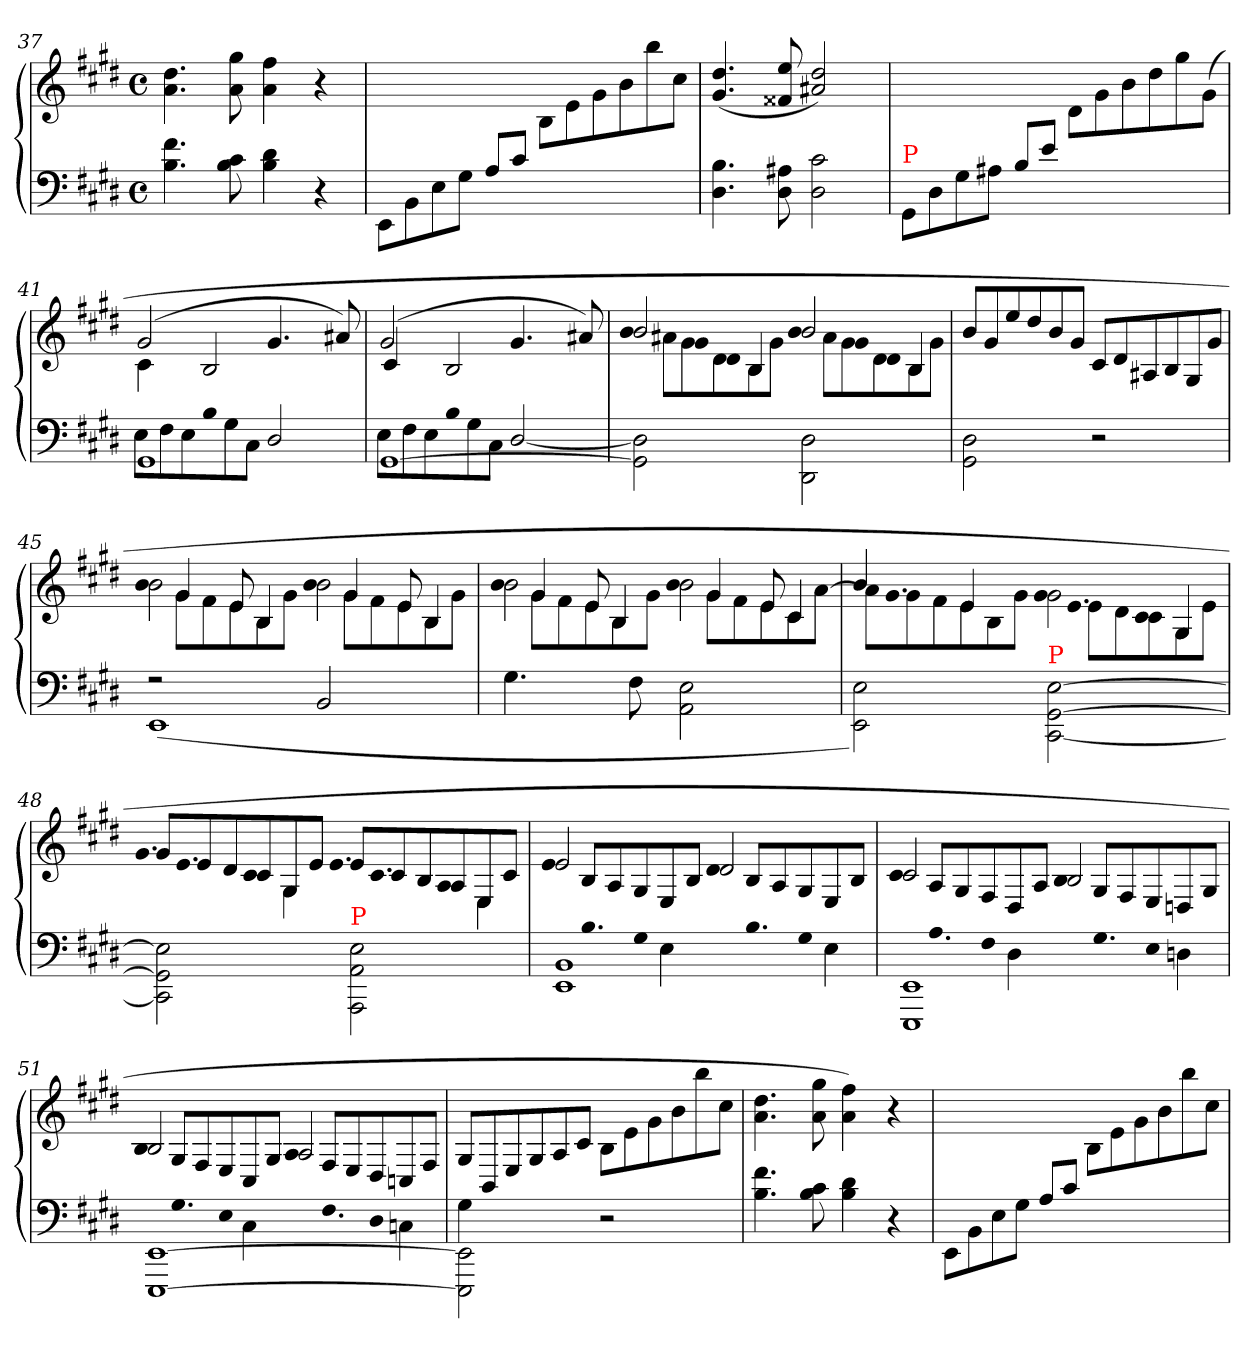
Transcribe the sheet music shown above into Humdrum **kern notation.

**kern	**kern
*part1	*part1
*staff2	*staff1
*clefF4	*clefG2
*k[f#c#g#d#]	*k[f#c#g#d#]
*M4/4	*M4/4
*met(c)	*met(c)
=37	=37
4.f# 4.B	4.dd# 4.a
8c# 8B	8gg# 8a
4d# 4B	4ff# 4a
4r	4r
=38	=38
*Xtuplet	*
12EE\L)	2ryy
12BB	.
12E	.
12G#J	.
12A/L	.
12c#J	.
*	*Xtuplet
2ryy	12BL
.	12e
.	12g#
.	12b
.	12bb
.	(>12cc#J
=39	=39
4.B 4.D#	(>4.dd#/ 4.g#/
8A#X 8D#	8ee/ 8f##X/
2c# 2D#	2dd#/ 2a#X/)
=40	=40
!LO:TX:a:color=red:t=P	!
12GG#\L)	2ryy
12D#\	.
12G#\	.
12A#X\J	.
12B/L	.
12e/J	.
2ryy	12d#L
.	12g#
.	12b
.	12dd#
.	12gg#
.	(>12g#J
=41	=41
*^	*^
1GG#	12EL	(>2g#	4c#
.	12F#	.	.
.	12E	.	.
!	!LO:N:vis=2	!	!
.	12B	.	2B/
.	12G#	.	.
.	12C#J	.	.
.	2D#/	4.g#	.
.	.	.	4ryy
.	.	8a#X)	.
=42	=42	=42	=42
[1GG#	12EL	(>2g#	4c#/
.	12F#	.	.
.	12E	.	.
!	!LO:N:vis=2	!	!
.	12B	.	2B/
.	12G#	.	.
.	12C#J	.	.
.	[2D#/	4.g#	.
.	.	.	4ryy
.	.	8a#X)	.
*v	*v	*	*
=43	=43	=43
*	*	*^
!	!	!	!LO:N:vis=2
2D#]\ 2GG#]\	2b/	6ryy	(>12b\
.	.	.	12a#X\L
!	!	!LO:N:vis=4	!
.	.	12g#/	12g#\
!	!	!LO:N:vis=4	!
.	.	12d#/	12d#\
.	.	4B/	12B\
.	.	.	12g#\J
!	!	!	!LO:N:vis=2
2D#\ 2DD#\	2b	.	12b\
.	.	12ryy	12a#\L
!	!	!LO:N:vis=4	!
.	.	12g#/	12g#\
!	!	!LO:N:vis=4	!
.	.	12d#/	12d#\
.	.	6B/	12B\
.	.	.	12g#\J
*	*v	*v	*v
=44	=44
2D#\ 2GG#\	12b/L
.	12g#
.	12ee
.	12dd#
.	12b
.	12g#J
2r	12c#L
.	12d#
.	12A#X/
.	12B/
.	12G#/
.	12g#J
=45	=45
*^	*^
*	*	*	*^
!	!	!	!	!LO:N:vis=2
2r	(>1EE	12ryy	2b	12b\
.	.	6g#/	.	12g#\L
.	.	.	.	12f#\
.	.	12e/	.	12e\
.	.	4B/	.	12B\
.	.	.	.	12g#\J
!	!	!	!	!LO:N:vis=2
2BB	.	.	2b	12b\
.	.	6g#/	.	12g#\L
.	.	.	.	12f#\
.	.	12e/	.	12e\
.	.	6B/	.	12B\
.	.	.	.	12g#\J
*v	*v	*	*	*
=46	=46	=46	=46
!	!	!	!LO:N:vis=2
4.G#	12ryy	2b	12b\
.	6g#/	.	12g#\L
.	.	.	12f#\
.	12e/	.	12e\
.	4B/	.	12B\
8F#	.	.	.
.	.	.	12g#\J
!	!	!	!LO:N:vis=2
2E\ 2AA\	.	2b	12b\
.	6g#/	.	12g#\L
.	.	.	12f#\
.	12e/	.	12e\
.	6c#/	.	12c#\
.	.	.	[12a\J
=47	=47	=47	=47
2E\ 2EE\)	4b	12aL]	12ryy
!	!	!	!LO:N:vis=4.
.	.	12g#	6g#/
.	.	12f#	.
.	4ryy	12e	4e/
.	.	12B	.
.	.	12g#J	.
!LO:TX:a:color=red:t=P	!	!	!
!	!	!LO:N:vis=2	!
[2E\ [2GG#\ [2CC#\	2g#\	12g#	12ryy
!	!	!	!LO:N:vis=4.
.	.	12eL	6e/
.	.	12d#	.
!	!	!	!LO:N:vis=4
.	.	12c#	12c#/
.	.	12G#	6G#/
.	.	12eJ	.
*	*	*v	*v
=48	=48	=48
!	!	!LO:N:vis=4.
2E]\ 2GG#]\ 2CC#]\	12g#L	12g#
!	!	!LO:N:vis=4.
.	12e	6e
.	12d#	.
!	!	!LO:N:vis=4
.	12c#	12c#
.	12G#/	6G#\
.	12eJ	.
!LO:TX:a:color=red:t=P	!	!
!	!	!LO:N:vis=4.
2E\ 2AA\ 2AAA\	12eL	12e
!	!	!LO:N:vis=4.
.	12c#	6c#
.	12B	.
!	!	!LO:N:vis=4
.	12A/	12A\
.	12E/	6E\
.	12c#J	.
=49	=49	=49
*^	*	*
!	!	!	!LO:N:vis=2
1BB 1EE	12ryy	2e/	12e\
!	!LO:N:vis=4.	!	!
.	6B\	.	12B/L
.	.	.	12A/
!	!LO:N:vis=4	!	!
.	12G#\	.	12G#/
.	4E\	.	12E/
.	.	.	12B/J
!	!	!	!LO:N:vis=2
.	.	2d#/	12d#\
!	!LO:N:vis=4.	!	!
.	6B\	.	12B/L
.	.	.	12A/
!	!LO:N:vis=4	!	!
.	12G#\	.	12G#/
.	6E\	.	12E/
.	.	.	12B/J
=50	=50	=50	=50
!	!	!	!LO:N:vis=2
1EE 1EEE	12ryy	2c#/	12c#\
!	!LO:N:vis=4.	!	!
.	6A\	.	12A/L
.	.	.	12G#/
!	!LO:N:vis=4	!	!
.	12F#\	.	12F#/
.	4D#\	.	12D#/
.	.	.	12A/J
!	!	!	!LO:N:vis=2
.	.	2B/	12B\
!	!LO:N:vis=4.	!	!
.	6G#\	.	12G#/L
.	.	.	12F#/
!	!LO:N:vis=4	!	!
.	12E\	.	12E/
.	6Dn\	.	12Dn/
.	.	.	12G#/J
=51	=51	=51	=51
!	!	!	!LO:N:vis=2
[1EE [1EEE	12ryy	2B/	12B\
!	!LO:N:vis=4.	!	!
.	6G#\	.	12G#/L
.	.	.	12F#/
!	!LO:N:vis=4	!	!
.	12E\	.	12E/
.	4C#\	.	12C#/
.	.	.	12G#/J
!	!	!	!LO:N:vis=2
.	.	2A/	12A\
!	!LO:N:vis=4.	!	!
.	6F#\	.	12F#/L
.	.	.	12E/
!	!LO:N:vis=4	!	!
.	12D#\	.	12D#/
.	6Cn\	.	12Cn/
.	.	.	12F#/J
*	*	*v	*v
=52	=52	=52
2EE]\ 2EEE]\	4G#	12G#/L
.	.	12BB/
.	.	12E/
.	2.ryy	12G#/
.	.	12A/
.	.	12c#/J
2r	.	12BL
.	.	12e
.	.	12g#
.	.	12b
.	.	12bb
.	.	12cc#J
*v	*v	*
=53	=53
4.f# 4.B	4.dd# 4.a
8c# 8B	8gg# 8a
4d# 4B	4ff# 4a)
4r	4r
=54	=54
12EE\L)	2ryy
12BB	.
12E	.
12G#J	.
12A/L	.
12c#J	.
2ryy	12BL
.	12e
.	12g#
.	12b
.	12bb
.	(>12cc#J
=	=
*-	*-
